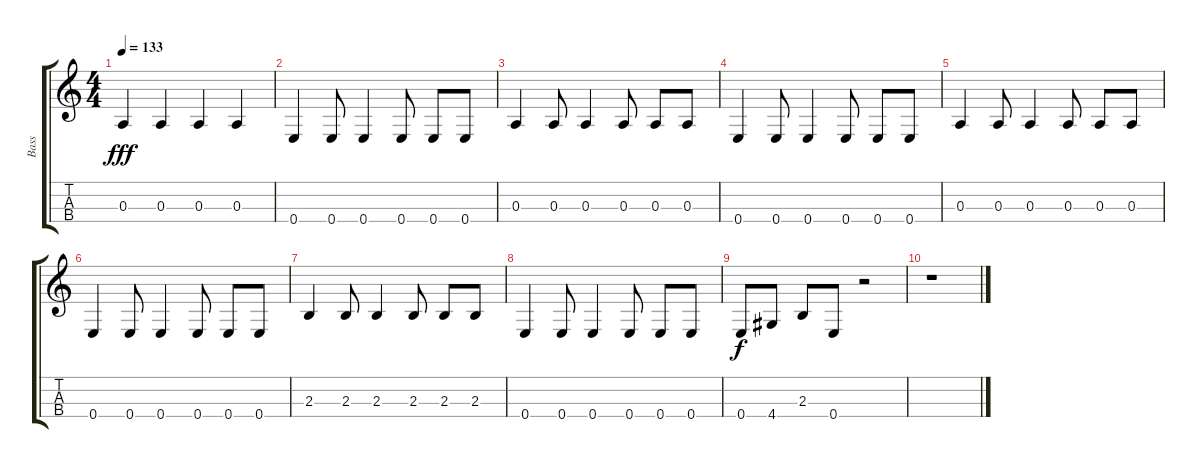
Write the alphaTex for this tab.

\track ("Bass" "Bass") {instrument electricbassfinger}
\staff {score tabs}
\tuning (G3 D3 A2 E2) {hide}
\ts (4 4)
\tempo 133
\clef g2
\ks c
0.3.4{dy fff} 0.3.4 0.3.4 0.3.4 |
0.4.4 0.4.8 0.4.4 0.4.8 0.4.8 0.4.8 |
0.3.4 0.3.8 0.3.4 0.3.8 0.3.8 0.3.8 |
0.4.4 0.4.8 0.4.4 0.4.8 0.4.8 0.4.8 |
0.3.4 0.3.8 0.3.4 0.3.8 0.3.8 0.3.8 |
0.4.4 0.4.8 0.4.4 0.4.8 0.4.8 0.4.8 |
2.3.4 2.3.8 2.3.4 2.3.8 2.3.8 2.3.8 |
0.4.4 0.4.8 0.4.4 0.4.8 0.4.8 0.4.8 |
0.4.8{dy f} 4.4.8 2.3.8 0.4.8 r.2 |
r.1
